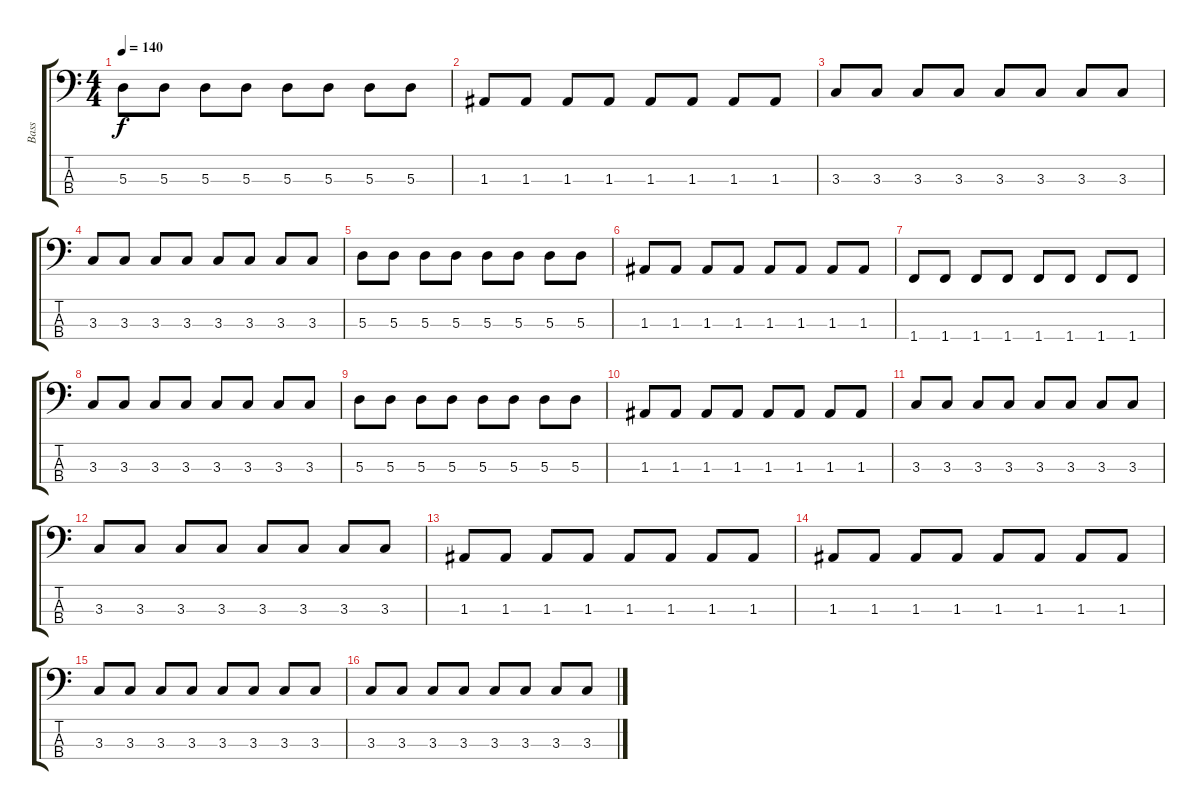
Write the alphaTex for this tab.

\track ("Bass" "Bass") {instrument electricbasspick}
\staff {score tabs}
\tuning (G2 D2 A1 E1) {hide}
\ts (4 4)
\tempo 140
\clef f4
\ks c
5.3.8{dy f} 5.3.8 5.3.8 5.3.8 5.3.8 5.3.8 5.3.8 5.3.8 |
1.3.8 1.3.8 1.3.8 1.3.8 1.3.8 1.3.8 1.3.8 1.3.8 |
3.3.8 3.3.8 3.3.8 3.3.8 3.3.8 3.3.8 3.3.8 3.3.8 |
3.3.8 3.3.8 3.3.8 3.3.8 3.3.8 3.3.8 3.3.8 3.3.8 |
5.3.8 5.3.8 5.3.8 5.3.8 5.3.8 5.3.8 5.3.8 5.3.8 |
1.3.8 1.3.8 1.3.8 1.3.8 1.3.8 1.3.8 1.3.8 1.3.8 |
1.4.8 1.4.8 1.4.8 1.4.8 1.4.8 1.4.8 1.4.8 1.4.8 |
3.3.8 3.3.8 3.3.8 3.3.8 3.3.8 3.3.8 3.3.8 3.3.8 |
5.3.8 5.3.8 5.3.8 5.3.8 5.3.8 5.3.8 5.3.8 5.3.8 |
1.3.8 1.3.8 1.3.8 1.3.8 1.3.8 1.3.8 1.3.8 1.3.8 |
3.3.8 3.3.8 3.3.8 3.3.8 3.3.8 3.3.8 3.3.8 3.3.8 |
3.3.8 3.3.8 3.3.8 3.3.8 3.3.8 3.3.8 3.3.8 3.3.8 |
1.3.8 1.3.8 1.3.8 1.3.8 1.3.8 1.3.8 1.3.8 1.3.8 |
1.3.8 1.3.8 1.3.8 1.3.8 1.3.8 1.3.8 1.3.8 1.3.8 |
3.3.8 3.3.8 3.3.8 3.3.8 3.3.8 3.3.8 3.3.8 3.3.8 |
3.3.8 3.3.8 3.3.8 3.3.8 3.3.8 3.3.8 3.3.8 3.3.8
